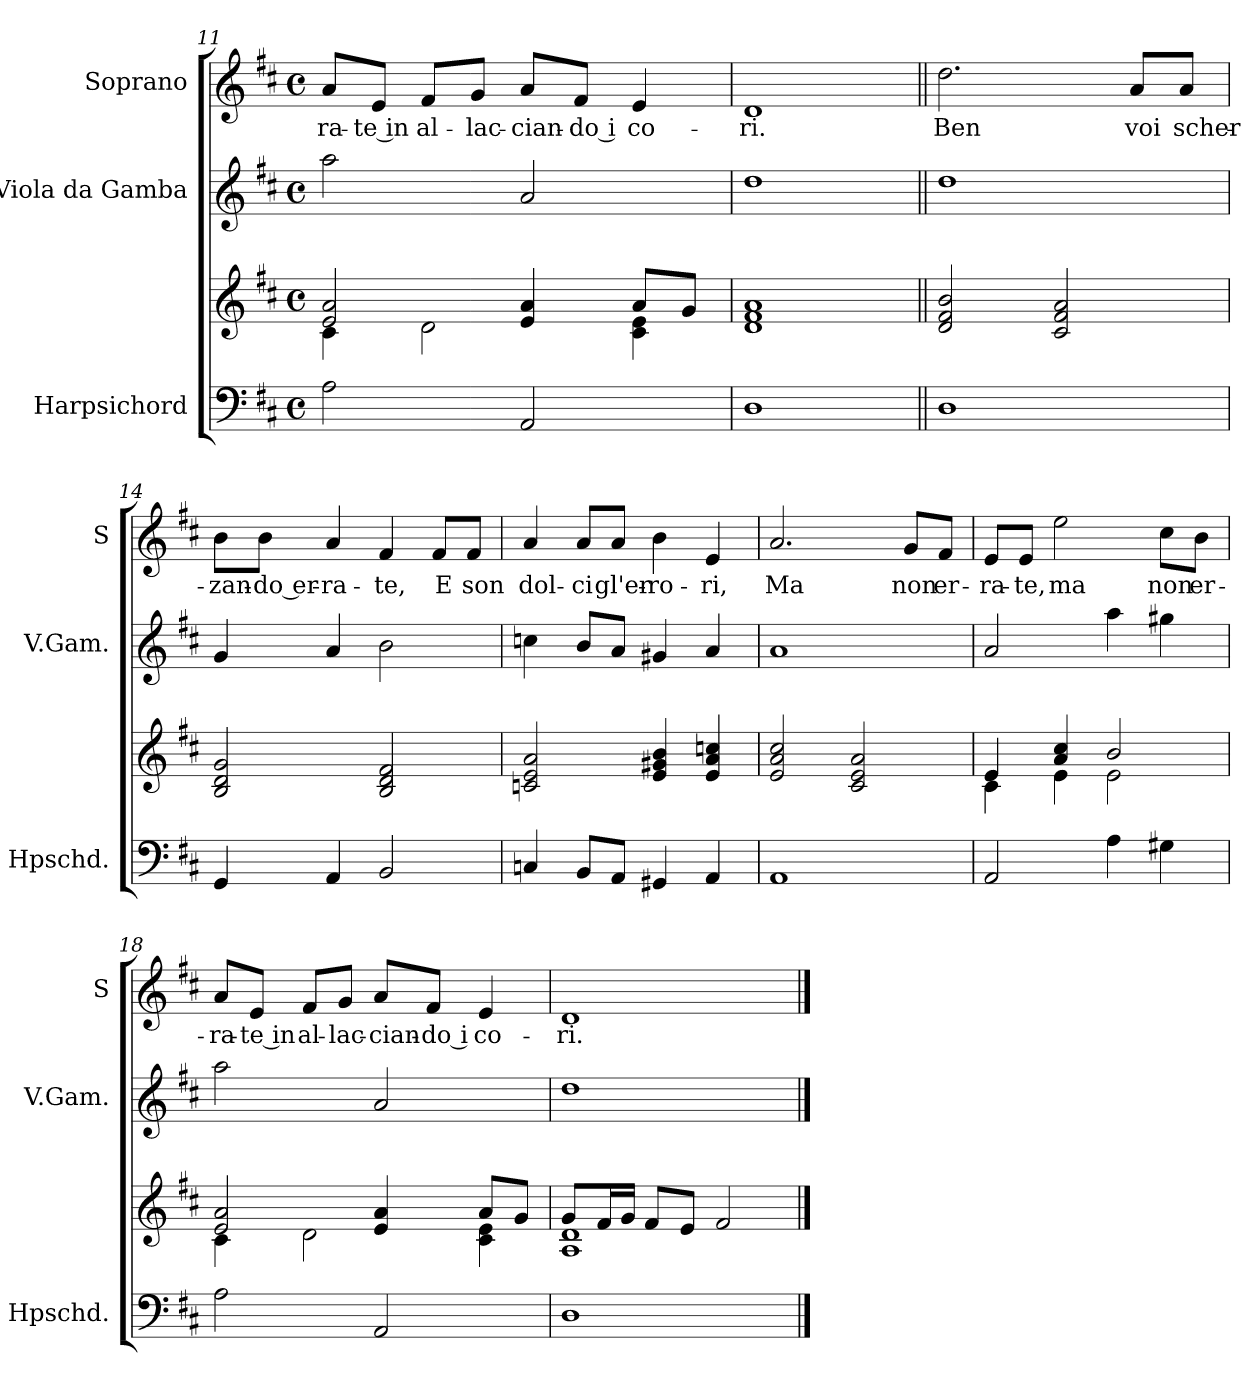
**kern	**kern	**kern	**kern	**text
*part3	*part3	*part2	*part1	*part1
*staff4	*staff3	*staff2	*staff1	*staff1
*I"Harpsichord	*	*I"Viola da Gamba	*I"Soprano	*
*I'Hpschd.	*	*I'V.Gam.	*I'S	*
*clefF4	*clefG2	*clefG2	*clefG2	*
*	*	*ITrd7c12	*	*
*k[f#c#]	*k[f#c#]	*k[f#c#]	*k[f#c#]	*
*D:	*D:	*D:	*D:	*
*M4/4	*M4/4	*M4/4	*M4/4	*
*met(c)	*met(c)	*met(c)	*met(c)	*
=11	=11	=11	=11	=11
*	*^	*	*	*
!	!	!	!	!	!LO:LY:b
2A\	2e/ 2a/	4c#\	2a\	8a/L	-ra-
!	!	!	!	!	!LO:LY:b
.	.	.	.	8e/J	-te in
!	!	!	!	!	!LO:LY:b
.	.	2d\	.	8f#/L	al-
!	!	!	!	!	!LO:LY:b
.	.	.	.	8g/J	-lac-
!	!	!	!	!	!LO:LY:b
2AA/	4e/ 4a/	.	2A/	8a/L	-cian-
!	!	!	!	!	!LO:LY:b
.	.	.	.	8f#/J	-do i
!	!	!	!	!	!LO:LY:b
.	8a/L	4c#\ 4e\	.	4e/	co-
.	8g/J	.	.	.	.
*	*v	*v	*	*	*
=12	=12	=12	=12	=12
!	!	!	!	!LO:LY:b
1D	1d 1f# 1a	1d	1d	-ri.
!!LO:LB:g=z
=13||	=13||	=13||	=13||	=13||
!	!	!	!	!LO:LY:b
1D	2d/ 2f#/ 2b/	1d	2.dd\	Ben
.	2c#/ 2f#/ 2a/	.	.	.
!	!	!	!	!LO:LY:b
.	.	.	8a/L	voi
!	!	!	!	!LO:LY:b
.	.	.	8a/J	scher-
=14	=14	=14	=14	=14
!	!	!	!	!LO:LY:b
4GG/	2B/ 2d/ 2g/	4G/	8b\L	-zan-
!	!	!	!	!LO:LY:b
.	.	.	8b\J	-do er-
!	!	!	!	!LO:LY:b
4AA/	.	4A/	4a/	-ra-
!	!	!	!	!LO:LY:b
2BB/	2B/ 2d/ 2f#/	2B\	4f#/	-te,
!	!	!	!	!LO:LY:b
.	.	.	8f#/L	E
!	!	!	!	!LO:LY:b
.	.	.	8f#/J	son
=15	=15	=15	=15	=15
!	!	!	!	!LO:LY:b
4Cn/	2cn/ 2e/ 2a/	4cn\	4a/	dol-
!	!	!	!	!LO:LY:b
8BB/L	.	8B/L	8a/L	-ci
!	!	!	!	!LO:LY:b
8AA/J	.	8A/J	8a/J	gl'er-
!	!	!	!	!LO:LY:b
4GG#X/	4e/ 4g#X/ 4b/	4G#X/	4b\	-ro-
!	!	!	!	!LO:LY:b
4AA/	4e/ 4a/ 4ccn/	4A/	4e/	-ri,
=16	=16	=16	=16	=16
!	!	!	!	!LO:LY:b
1AA	2e/ 2a/ 2cc#i/	1A	2.a/	Ma
.	2c#/ 2e/ 2a/	.	.	.
!	!	!	!	!LO:LY:b
.	.	.	8g/L	non
!	!	!	!	!LO:LY:b
.	.	.	8f#/J	er-
!!LO:LB:g=z
=17	=17	=17	=17	=17
*	*^	*	*	*
!	!	!	!	!	!LO:LY:b
2AA/	4e/	4c#\	2A/	8e/L	-ra-
!	!	!	!	!	!LO:LY:b
.	.	.	.	8e/J	-te,
!	!	!	!	!	!LO:LY:b
.	4a/ 4cc#/	4e\	.	2ee\	ma
4A\	2b/	2e\	4a\	.	.
!	!	!	!	!	!LO:LY:b
4G#X\	.	.	4g#X\	8cc#\L	non
!	!	!	!	!	!LO:LY:b
.	.	.	.	8b\J	er-
=18	=18	=18	=18	=18	=18
!	!	!	!	!	!LO:LY:b
2A\	2e/ 2a/	4c#\	2a\	8a/L	-ra-
!	!	!	!	!	!LO:LY:b
.	.	.	.	8e/J	-te in
!	!	!	!	!	!LO:LY:b
.	.	2d\	.	8f#/L	al-
!	!	!	!	!	!LO:LY:b
.	.	.	.	8g/J	-lac-
!	!	!	!	!	!LO:LY:b
2AA/	4e/ 4a/	.	2A/	8a/L	-cian-
!	!	!	!	!	!LO:LY:b
.	.	.	.	8f#/J	-do i
!	!	!	!	!	!LO:LY:b
.	8a/L	4c#\ 4e\	.	4e/	co-
.	8g/J	.	.	.	.
=19	=19	=19	=19	=19	=19
!	!	!	!	!	!LO:LY:b
1D	8g/L	1A 1d	1d	1d	-ri.
.	16f#/L	.	.	.	.
.	16g/JJ	.	.	.	.
.	8f#/L	.	.	.	.
.	8e/J	.	.	.	.
.	2f#/	.	.	.	.
*	*v	*v	*	*	*
==	==	==	==	==
*-	*-	*-	*-	*-
